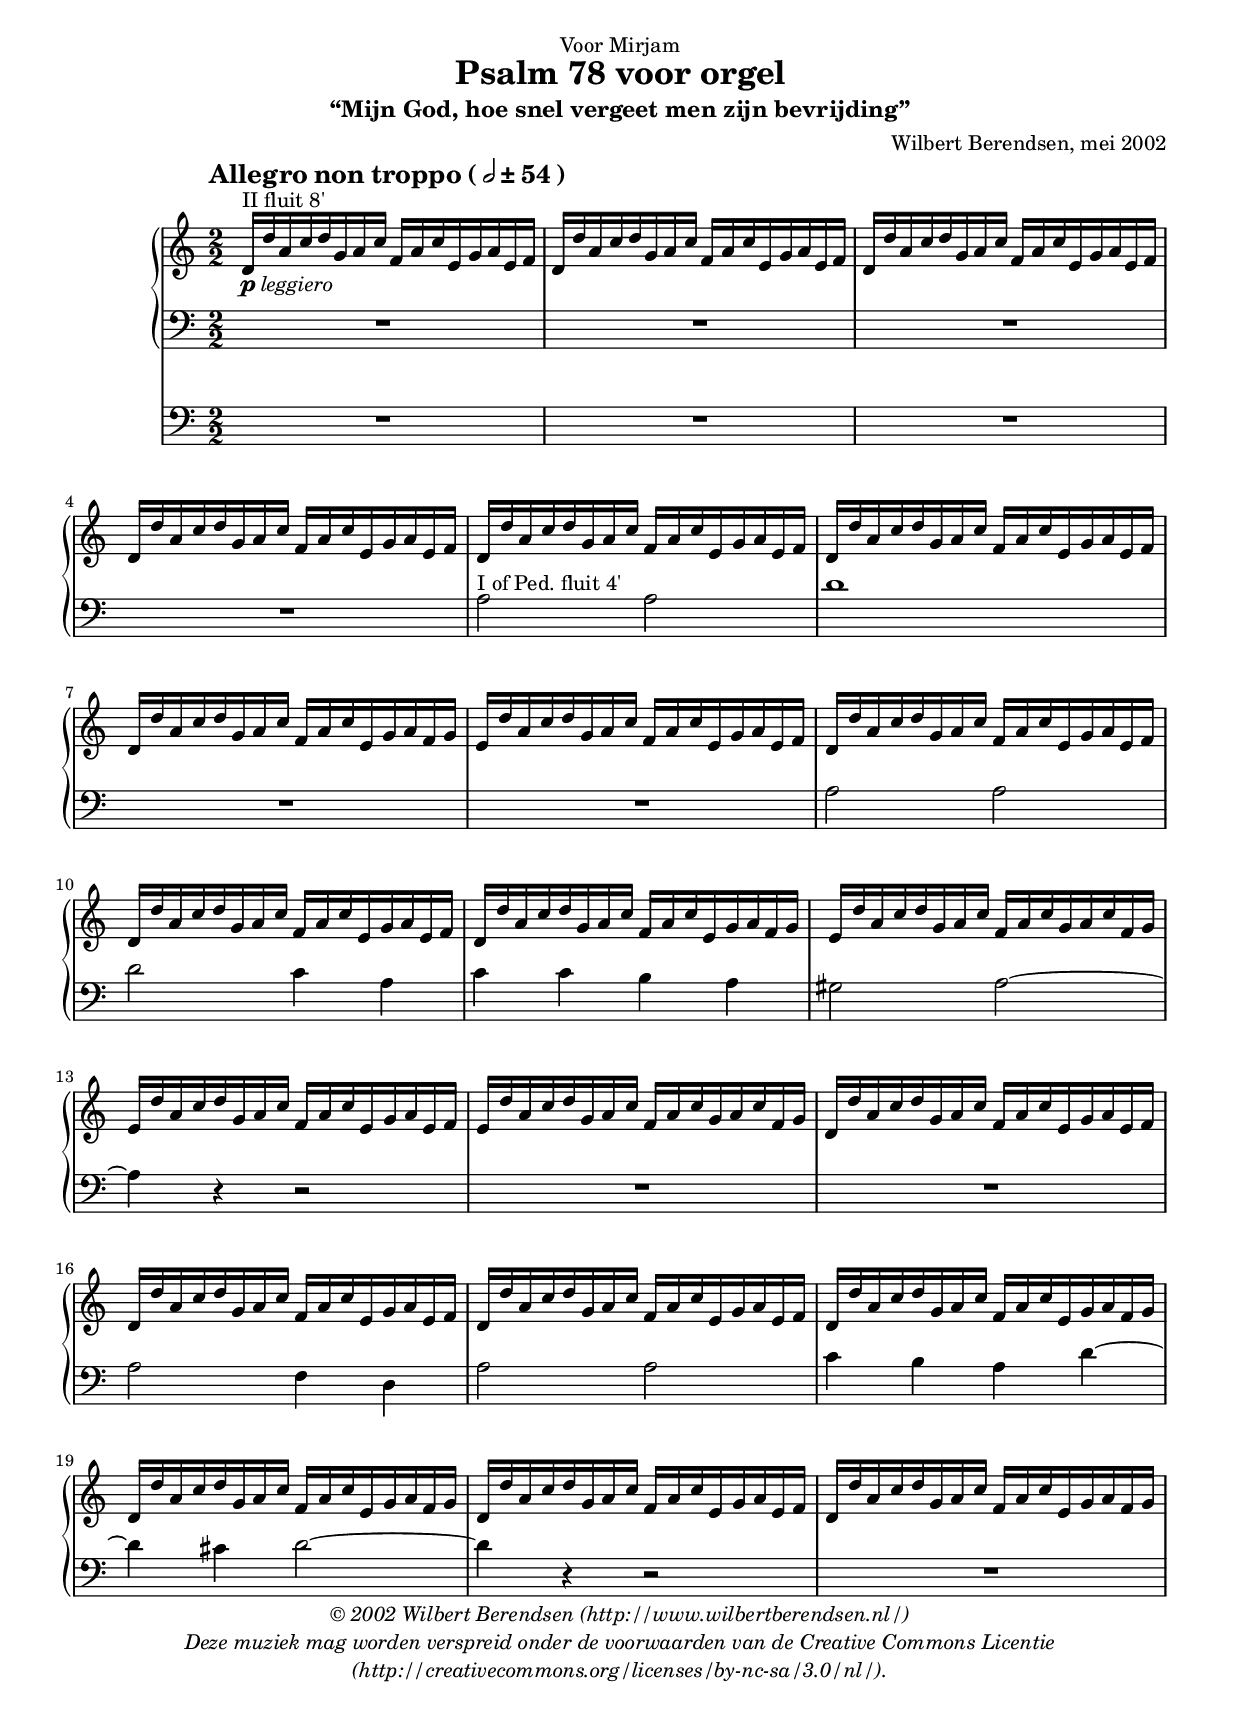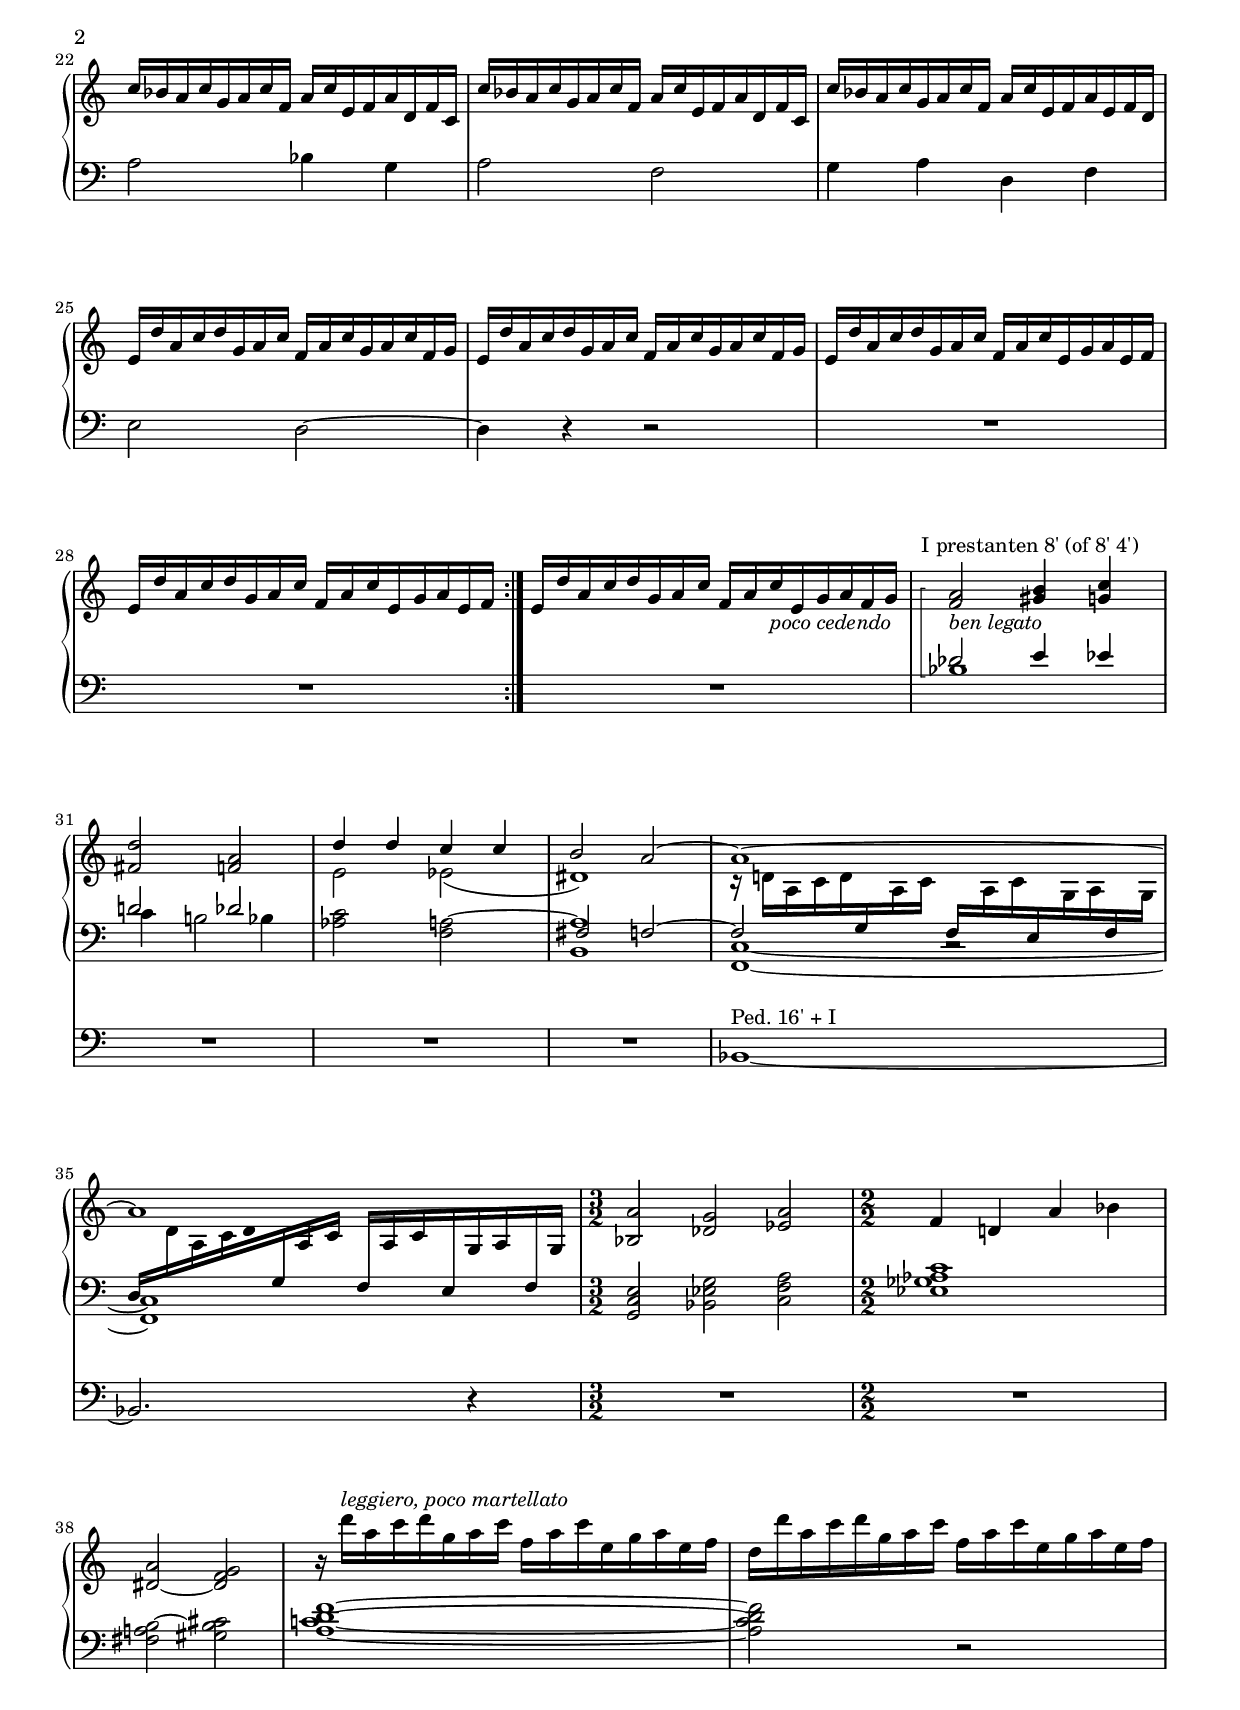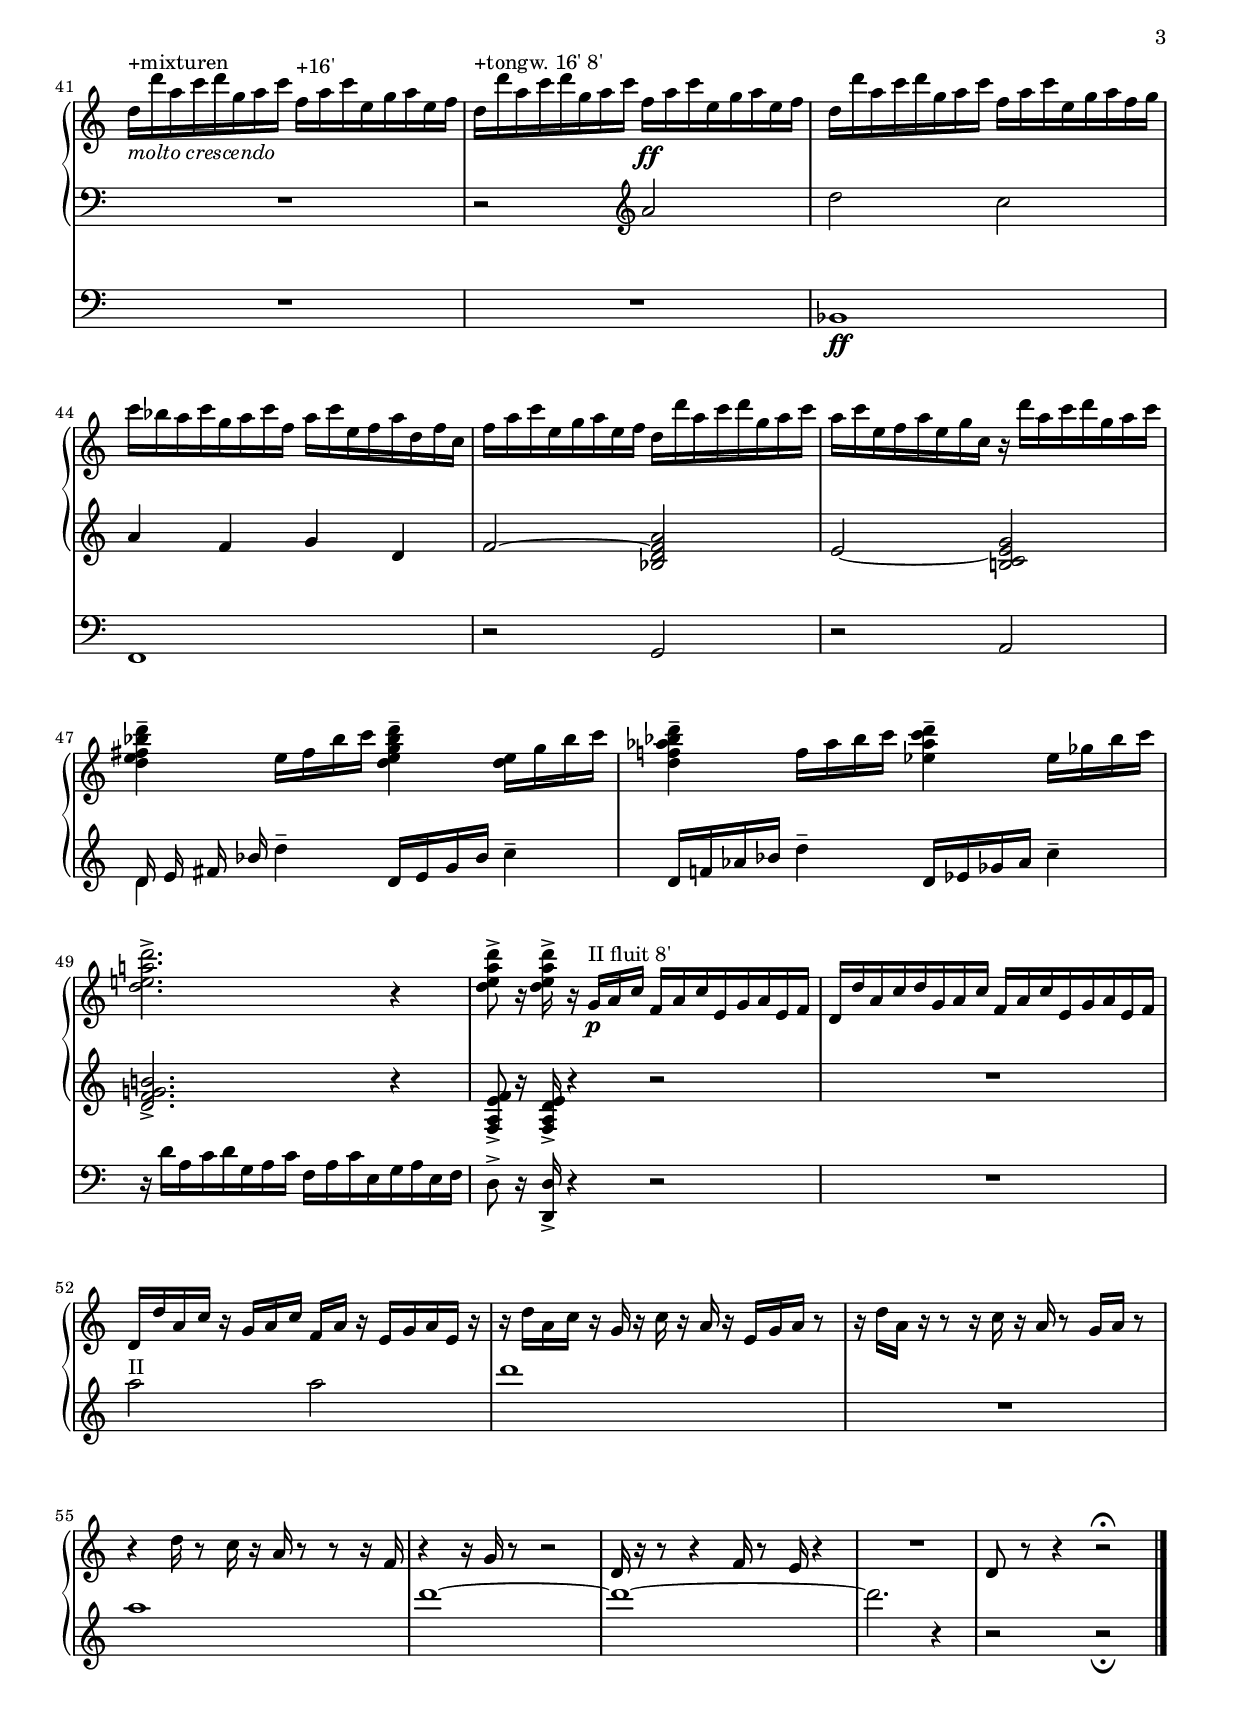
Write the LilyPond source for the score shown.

\version "2.12.0"

#(set-global-staff-size 18)

\header {
  dedication = "Voor Mirjam"
  title = "Psalm 78 voor orgel"
  subtitle = "“Mijn God, hoe snel vergeet men zijn bevrijding”"
  composer = "Wilbert Berendsen, mei 2002"
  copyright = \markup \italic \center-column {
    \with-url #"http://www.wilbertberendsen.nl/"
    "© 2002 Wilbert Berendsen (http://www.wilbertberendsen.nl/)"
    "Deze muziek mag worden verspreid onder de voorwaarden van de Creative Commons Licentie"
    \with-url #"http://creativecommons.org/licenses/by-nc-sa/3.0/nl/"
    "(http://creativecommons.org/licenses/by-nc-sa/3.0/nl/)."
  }
}

\layout {
  \context {\RemoveEmptyStaffContext}
}

\paper {
  #(set-paper-size "a4")
  ragged-last-bottom = ##f
  bottom-margin = 12 \mm
  line-width = 185 \mm
}

tempoMark = {
  \once \override Score.RehearsalMark #'self-alignment-X = #LEFT
  \once \override Score.RehearsalMark #'break-align-symbols = #'(time-signature key-signature)
  \once \override Staff.TimeSignature #'break-align-anchor-alignment = #LEFT
  \mark \markup \bold {
    Allegro non troppo ( \small \general-align #Y #DOWN \note #"2" #.8 ± 54 )
  }
}

haak = {
  \set PianoStaff.connectArpeggios = ##t
  \once \override PianoStaff.Arpeggio #'extra-offset = #'(0.5 . 0)
  \once \override PianoStaff.Arpeggio #'stencil = #ly:arpeggio::brew-chord-bracket
}

rh = \relative c' {
  #(set-accidental-style 'modern)
  \clef violin
  \override Score.TimeSignature #'style = #'()
  \time 2/2
  \tempoMark
  \set Score.beatLength = #(ly:make-moment 1 4)
  d16^"II fluit 8'"_\markup {\dynamic p \italic leggiero}
  d' a c d g, a c f, a c e, g a e f |
  \repeat unfold 5 { d d' a c d g, a c f, a c e, g a e f | }
  d d' a c d g, a c f, a c e, g a f g | e d' a c d g, a c f, a c e, g a e f |
  \repeat unfold 2 { d d' a c d g, a c f, a c e, g a e f | }
  d d' a c d g, a c f, a c e, g a f g | e d' a c d g, a c f, a c g a c f, g |
  e d' a c d g, a c f, a c e, g a e f | e d' a c d g, a c f, a c g a c f, g |
  \repeat unfold 3 { d d' a c d g, a c f, a c e, g a e f | }
  d d' a c d g, a c f, a c e, g a f g | d d' a c d g, a c f, a c e, g a f g |
  d d' a c d g, a c f, a c e, g a e f | d d' a c d g, a c f, a c e, g a f g |
  c bes a c g a c f, a c e, f a d, f c | c' bes a c g a c f, a c e, f a d, f c |
  c' bes a c g a c f, a c e, f a e f d | e d' a c d g, a c f, a c g a c f, g |
  e d' a c d g, a c f, a c g a c f, g | e d' a c d g, a c f, a c e, g a e f |
  e d' a c d g, a c f, a c e, g a e f \bar ":|"
  e d' a c d g, a c f, a c-\markup \italic "poco cedendo" e, g a f g |
  \haak <f a>2\arpeggio
  _\markup \italic "ben legato"-\tweak #'extra-offset #'(-3 . 0)^"I prestanten 8' (of 8' 4')"
  <gis b>4 <g c> | <fis d'>2 <f a> |
  <<
    { d'4 d c c b2 a2~a1~a } \\ {
      e2 es( dis1) r16 d a c d
      \stemUp \change Staff = lh g, \stemDown \change Staff = rh a c
      \stemUp \change Staff = lh f, \stemDown \change Staff = rh a c
      \stemUp \change Staff = lh e, \stemDown \change Staff = rh g a
      \stemUp \change Staff = lh f  \stemDown \change Staff = rh g |
      \stemUp \change Staff = lh d  \stemDown \change Staff = rh d' a c
      \stemUp d \change Staff = lh g, \change Staff = rh a c
      \change Staff = lh f, \change Staff = rh a c
      \change Staff = lh e, \change Staff = rh g a
      \change Staff = lh f  \change Staff = rh g |
    }
  >>
  \time 3/2
  <bes a'>2 <des g> <es a>
  \time 2/2
  f4 d a' bes <dis,~ a'>2 <dis f g> |
  \set Score.beatLength = #(ly:make-moment 1 4)
  r16 d''^\markup \italic "leggiero, poco martellato" a c d g, a c f, a c e, g a e f |
  d d' a c d g, a c f, a c e, g a e f |
  d^"+mixturen"_\markup \italic "molto crescendo" d' a c d g, a c
  \once \override TextScript #'staff-padding = #3 f,^"+16'" a c e, g a e f |
  d^"+tongw. 16' 8'" d' a c d g, a c f,_\ff a c e, g a e f |
  d d' a c d g, a c f, a c e, g a f g %{was: e f %}| c bes a c g a c f, a c e, f a d, f c |
  f a c e, g a e f d d' a c d g, a c | a c e, f a e g c, r d' a c d g, a c |
  <d, e fis bes d>4-- e16 fis bes c <d, e g bes d>4-- <d e>16 g bes c |
  <d, f as bes d>4-- f16 as bes c <es, as c d>4-- es16 ges bes c |
  <d, e a d>2.-> r4 | <d e a d>8-> r16 <d e a d>-> r g,\p^"II fluit 8'" a c f, a c e, g a e f |
  d d' a c d g, a c f, a c e, g a e f | d d' a c r g a c f, a r e g a e r |
  r d' a c r g r c r a r e g a r8 | r16 d a r r8 r16 c r a r8 g16 a r8 | r4 d16 r8 c16 r a r8 r r16 f |
  r4 r16 g r8 r2 | d16 r r8 r4 f16 r8 e16 r4 | R1 | d8 r r4 r2^\fermata \bar "|."
}

lh = \relative c' {
  #(set-accidental-style 'modern)
  \clef bass
  R1*4 a2^"I of Ped. fluit 4'" a d1 R1*2 a2 a d c4 a c c b a gis2 a~ a4 r4 r2 R1*2
  a2 f4 d a'2 a c4 b a d~d cis d2~d4 r4 r2 R1
  a2 bes4 g a2 f g4 a d, f e2 d2~d4 r4 r2 R1*2 \bar ":|" R1
  << {des'2 e4 es | d2 des2} \\ { \haak bes1\arpeggio | c4 b2 bes4 } >>|
  << { s1 fis2 f~f c\rest } \\ { \tieUp <as' c>2 <f a~> <b, a'>1 \tieDown <f c'>1~<f c'>} >>
  %\time 3/2
  <g c e>2 <bes es g> <c f a>
  %\time 2/2
  <es ges as c>1 <fis a b~>2 <gis b cis> | <a c d f>1~<a c d f>2 r2 R1 r2
  \clef violin
  a' d c a4 f g d f2~ <bes, d f a> e~ <b c e g> |
  << {d16 e fis bes} \\ d,4 >> d'4-- d,16 e g bes c4-- |
  d,16 f as bes d4-- d,16 es ges as c4-- |
  <d, f g b>2.-> r4 | <f, a e' f>8-> r16 <f a d e>-> r4 r2 | R1 |
  a''2^"II" a | d1 R1 a d~d~d2. r4 | r2 r2_\fermata |
}

ped = \relative c {
  #(set-accidental-style 'modern)
  \clef bass
  R1*33 bes1~^"Ped. 16' + I" bes2. r4 |
  \time 3/2 R1. \time 2/2 R1*6
  bes1\ff f r2 g r a R1*2 r16 d' a c d g, a c f, a c e, g a e f | d8-> r16 <d d,>-> r4 r2 | R1*9 |
}

\score {
  <<
    \new PianoStaff <<
      \new Staff = "rh" \rh
      \new Staff = "lh" \lh
    >>
    \new Staff = "ped" \ped
  >>
}
